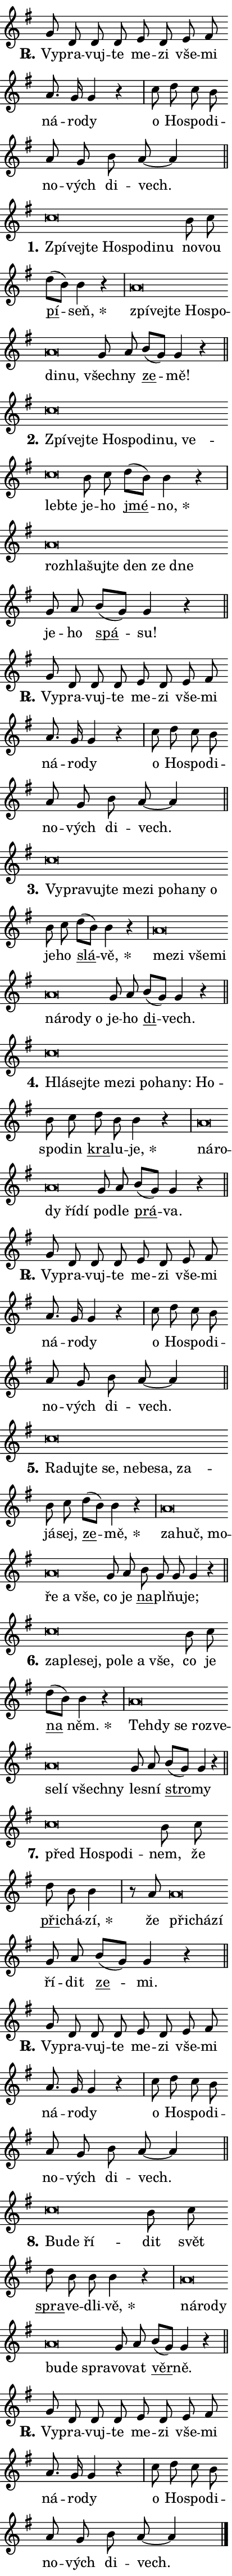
\version "2.24.0"
\header { tagline = "" }
\paper {
  indent = 0\cm
  top-margin = 0\cm
  right-margin = 0.13\cm % to fit lyric hyphens
  bottom-margin = 0\cm
  left-margin = 0\cm
  paper-width = 7\cm
  page-breaking = #ly:one-page-breaking
  system-system-spacing.basic-distance = #11
  score-system-spacing.basic-distance = #11
  ragged-last = ##f
}


%% Author: Thomas Morley
%% https://lists.gnu.org/archive/html/lilypond-user/2020-05/msg00002.html
#(define (line-position grob)
"Returns position of @var[grob} in current system:
   @code{'start}, if at first time-step
   @code{'end}, if at last time-step
   @code{'middle} otherwise
"
  (let* ((col (ly:item-get-column grob))
         (ln (ly:grob-object col 'left-neighbor))
         (rn (ly:grob-object col 'right-neighbor))
         (col-to-check-left (if (ly:grob? ln) ln col))
         (col-to-check-right (if (ly:grob? rn) rn col))
         (break-dir-left
           (and
             (ly:grob-property col-to-check-left 'non-musical #f)
             (ly:item-break-dir col-to-check-left)))
         (break-dir-right
           (and
             (ly:grob-property col-to-check-right 'non-musical #f)
             (ly:item-break-dir col-to-check-right))))
        (cond ((eqv? 1 break-dir-left) 'start)
              ((eqv? -1 break-dir-right) 'end)
              (else 'middle))))

#(define (tranparent-at-line-position vctor)
  (lambda (grob)
  "Relying on @code{line-position} select the relevant enry from @var{vctor}.
Used to determine transparency,"
    (case (line-position grob)
      ((end) (not (vector-ref vctor 0)))
      ((middle) (not (vector-ref vctor 1)))
      ((start) (not (vector-ref vctor 2))))))

noteHeadBreakVisibility =
#(define-music-function (break-visibility)(vector?)
"Makes @code{NoteHead}s transparent relying on @var{break-visibility}"
#{
  \override NoteHead.transparent =
    #(tranparent-at-line-position break-visibility)
#})

#(define delete-ledgers-for-transparent-note-heads
  (lambda (grob)
    "Reads whether a @code{NoteHead} is transparent.
If so this @code{NoteHead} is removed from @code{'note-heads} from
@var{grob}, which is supposed to be @code{LedgerLineSpanner}.
As a result ledgers are not printed for this @code{NoteHead}"
    (let* ((nhds-array (ly:grob-object grob 'note-heads))
           (nhds-list
             (if (ly:grob-array? nhds-array)
                 (ly:grob-array->list nhds-array)
                 '()))
           ;; Relies on the transparent-property being done before
           ;; Staff.LedgerLineSpanner.after-line-breaking is executed.
           ;; This is fragile ...
           (to-keep
             (remove
               (lambda (nhd)
                 (ly:grob-property nhd 'transparent #f))
               nhds-list)))
      ;; TODO find a better method to iterate over grob-arrays, similiar
      ;; to filter/remove etc for lists
      ;; For now rebuilt from scratch
      (set! (ly:grob-object grob 'note-heads)  '())
      (for-each
        (lambda (nhd)
          (ly:pointer-group-interface::add-grob grob 'note-heads nhd))
        to-keep))))

squashNotes = {
  \override NoteHead.X-extent = #'(-0.2 . 0.2)
  \override NoteHead.Y-extent = #'(-0.75 . 0)
  \override NoteHead.stencil =
    #(lambda (grob)
       (let ((pos (ly:grob-property grob 'staff-position)))
         (begin
           (if (< pos -7) (display "ERROR: Lower brevis then expected\n") (display "OK: Expected brevis position\n"))
           (if (<= pos -6) ly:text-interface::print ly:note-head::print))))
}
unSquashNotes = {
  \revert NoteHead.X-extent
  \revert NoteHead.Y-extent
  \revert NoteHead.stencil
}

hideNotes = \noteHeadBreakVisibility #begin-of-line-visible
unHideNotes = \noteHeadBreakVisibility #all-visible

% work-around for resetting accidentals
% https://lilypond.org/doc/v2.23/Documentation/notation/displaying-rhythms#unmetered-music
cadenzaMeasure = {
  \cadenzaOff
  \partial 1024 s1024
  \cadenzaOn
}

#(define-markup-command (accent layout props text) (markup?)
  "Underline accented syllable"
  (interpret-markup layout props
    #{\markup \override #'(offset . 4.3) \underline { #text }#}))

responsum = \markup \concat {
  "R" \hspace #-1.05 \path #0.1 #'((moveto 0 0.07) (lineto 0.9 0.8)) \hspace #0.05 "."
}

spaceSize = #0.6828661417322834 % exact space size for TeX Gyre Schola

\layout {
  \context {
    \Staff
    \remove "Time_signature_engraver"
    \override LedgerLineSpanner.after-line-breaking = #delete-ledgers-for-transparent-note-heads
  }
  \context {
    \Lyrics {
      \override LyricSpace.minimum-distance = \spaceSize
      \override LyricText.font-name = #"TeX Gyre Schola"
      \override LyricText.font-size = 1
      \override StanzaNumber.font-name = #"TeX Gyre Schola Bold"
      \override StanzaNumber.font-size = 1
    }
  }
  \context {
    \Score 
    \override NoteHead.text =
      #(lambda (grob) 
        (let ((pos (ly:grob-property grob 'staff-position)))
          #{\markup {
            \combine
              \halign #-0.55 \raise #(if (= pos -6) 0 0.5) \override #'(thickness . 2) \draw-line #'(3.2 . 0)
              \musicglyph "noteheads.sM1"
          }#}))
  }
}

% magnetic-lyrics.ily
%
%   written by
%     Jean Abou Samra <jean@abou-samra.fr>
%     Werner Lemberg <wl@gnu.org>
%
%   adapted by
%     Jiri Hon <jiri.hon@gmail.com>
%
% Version 2022-Apr-15

% https://www.mail-archive.com/lilypond-user@gnu.org/msg149350.html

#(define (Left_hyphen_pointer_engraver context)
   "Collect syllable-hyphen-syllable occurrences in lyrics and store
them in properties.  This engraver only looks to the left.  For
example, if the lyrics input is @code{foo -- bar}, it does the
following.

@itemize @bullet
@item
Set the @code{text} property of the @code{LyricHyphen} grob between
@q{foo} and @q{bar} to @code{foo}.

@item
Set the @code{left-hyphen} property of the @code{LyricText} grob with
text @q{foo} to the @code{LyricHyphen} grob between @q{foo} and
@q{bar}.
@end itemize

Use this auxiliary engraver in combination with the
@code{lyric-@/text::@/apply-@/magnetic-@/offset!} hook."
   (let ((hyphen #f)
         (text #f))
     (make-engraver
      (acknowledgers
       ((lyric-syllable-interface engraver grob source-engraver)
        (set! text grob)))
      (end-acknowledgers
       ((lyric-hyphen-interface engraver grob source-engraver)
        ;(when (not (grob::has-interface grob 'lyric-space-interface))
          (set! hyphen grob)));)
      ((stop-translation-timestep engraver)
       (when (and text hyphen)
         (ly:grob-set-object! text 'left-hyphen hyphen))
       (set! text #f)
       (set! hyphen #f)))))

#(define (lyric-text::apply-magnetic-offset! grob)
   "If the space between two syllables is less than the value in
property @code{LyricText@/.details@/.squash-threshold}, move the right
syllable to the left so that it gets concatenated with the left
syllable.

Use this function as a hook for
@code{LyricText@/.after-@/line-@/breaking} if the
@code{Left_@/hyphen_@/pointer_@/engraver} is active."
   (let ((hyphen (ly:grob-object grob 'left-hyphen #f)))
     (when hyphen
       (let ((left-text (ly:spanner-bound hyphen LEFT)))
         (when (grob::has-interface left-text 'lyric-syllable-interface)
           (let* ((common (ly:grob-common-refpoint grob left-text X))
                  (this-x-ext (ly:grob-extent grob common X))
                  (left-x-ext
                   (begin
                     ;; Trigger magnetism for left-text.
                     (ly:grob-property left-text 'after-line-breaking)
                     (ly:grob-extent left-text common X)))
                  ;; `delta` is the gap width between two syllables.
                  (delta (- (interval-start this-x-ext)
                            (interval-end left-x-ext)))
                  (details (ly:grob-property grob 'details))
                  (threshold (assoc-get 'squash-threshold details 0.2)))
             (when (< delta threshold)
               (let* (;; We have to manipulate the input text so that
                      ;; ligatures crossing syllable boundaries are not
                      ;; disabled.  For languages based on the Latin
                      ;; script this is essentially a beautification.
                      ;; However, for non-Western scripts it can be a
                      ;; necessity.
                      (lt (ly:grob-property left-text 'text))
                      (rt (ly:grob-property grob 'text))
                      (is-space (grob::has-interface hyphen 'lyric-space-interface))
                      (space (if is-space " " ""))
                      (extra-delta (if is-space spaceSize 0))
                      ;; Append new syllable.
                      (ltrt-space (if (and (string? lt) (string? rt))
                                (string-append lt space rt)
                                (make-concat-markup (list lt space rt))))
                      ;; Right-align `ltrt` to the right side.
                      (ltrt-space-markup (grob-interpret-markup
                               grob
                               (make-translate-markup
                                (cons (interval-length this-x-ext) 0)
                                (make-right-align-markup ltrt-space)))))
                 (begin
                   ;; Don't print `left-text`.
                   (ly:grob-set-property! left-text 'stencil #f)
                   ;; Set text and stencil (which holds all collected
                   ;; syllables so far) and shift it to the left.
                   (ly:grob-set-property! grob 'text ltrt-space)
                   (ly:grob-set-property! grob 'stencil ltrt-space-markup)
                   (ly:grob-translate-axis! grob (- (- delta extra-delta)) X))))))))))


#(define (lyric-hyphen::displace-bounds-first grob)
   ;; Make very sure this callback isn't triggered too early.
   (let ((left (ly:spanner-bound grob LEFT))
         (right (ly:spanner-bound grob RIGHT)))
     (ly:grob-property left 'after-line-breaking)
     (ly:grob-property right 'after-line-breaking)
     (ly:lyric-hyphen::print grob)))

squashThreshold = #0.4

\layout {
  \context {
    \Lyrics
    \consists #Left_hyphen_pointer_engraver
    \override LyricText.after-line-breaking =
      #lyric-text::apply-magnetic-offset!
    \override LyricHyphen.stencil = #lyric-hyphen::displace-bounds-first
    \override LyricText.details.squash-threshold = \squashThreshold
    \override LyricHyphen.minimum-distance = 0
    \override LyricHyphen.minimum-length = \squashThreshold
  }
}

squashText = \override LyricText.details.squash-threshold = 9999
unSquashText = \override LyricText.details.squash-threshold = \squashThreshold

leftText = \override LyricText.self-alignment-X = #LEFT
unLeftText = \revert LyricText.self-alignment-X

starOffset = #(lambda (grob) 
                (let ((x_offset (ly:self-alignment-interface::aligned-on-x-parent grob)))
                  (if (= x_offset 0) 0 (+ x_offset 1.2))))

star = #(define-music-function (syllable)(string?)
"Append star separator at the end of a syllable"
#{
  \once \override LyricText.X-offset = #starOffset
  \lyricmode { \markup {
    #syllable
    \override #'((font-name . "TeX Gyre Schola Bold")) \hspace #0.2 \lower #0.65 \larger "*"
  } }
#})

starAccent = #(define-music-function (syllable)(string?)
"Append star separator at the end of a syllable and make accent"
#{
  \once \override LyricText.X-offset = #starOffset
  \lyricmode { \markup {
    \accent #syllable
    \override #'((font-name . "TeX Gyre Schola Bold")) \hspace #0.2 \lower #0.65 \larger "*"
  } }
#})

breath = #(define-music-function (syllable)(string?)
"Append breathing indicator at the end of a syllable"
#{
  \lyricmode { \markup { #syllable "+" } }
#})

optionalBreath = #(define-music-function (syllable)(string?)
"Append optional breathing indicator at the end of a syllable"
#{
  \lyricmode { \markup { #syllable "(+)" } }
#})


\score {
    <<
        \new Voice = "melody" { \cadenzaOn \key g \major \relative { g'8 d d d e d e fis \bar "" a8. g16 g4 r \cadenzaMeasure \bar "|" c8 d c b \bar "" a g b a~ a4 \cadenzaMeasure \bar "||" \break } }
        \new Lyrics \lyricsto "melody" { \lyricmode { \set stanza = \responsum
Vy -- pra -- vuj -- te me -- zi vše -- mi ná -- ro -- dy o Ho -- spo -- di -- no -- vých di -- vech. } }
    >>
    \layout {}
}

\score {
    <<
        \new Voice = "melody" { \cadenzaOn \key g \major \relative { \squashNotes c''\breve*1/16 \hideNotes \breve*1/16 \bar "" \breve*1/16 \bar "" \breve*1/16 \bar "" \breve*1/16 \bar "" \breve*1/16 \breve*1/16 \bar "" \unHideNotes \unSquashNotes b8 c \bar "" d[( b)] b4 r \cadenzaMeasure \bar "|" \squashNotes a\breve*1/16 \hideNotes \breve*1/16 \bar "" \breve*1/16 \bar "" \breve*1/16 \bar "" \breve*1/16 \bar "" \breve*1/16 \breve*1/16 \bar "" \unHideNotes \unSquashNotes g8 a \bar "" b[( g)] g4 r \cadenzaMeasure \bar "||" \break } }
        \new Lyrics \lyricsto "melody" { \lyricmode { \set stanza = "1."
\leftText Zpí -- \squashText vej -- te Ho -- spo -- di -- nu \unLeftText \unSquashText no -- vou \markup \accent pí -- \star seň, \leftText zpí -- \squashText vej -- te Ho -- spo -- di -- nu, \unLeftText \unSquashText všech -- ny \markup \accent ze -- mě! } }
    >>
    \layout {}
}

\score {
    <<
        \new Voice = "melody" { \cadenzaOn \key g \major \relative { \squashNotes c''\breve*1/16 \hideNotes \breve*1/16 \bar "" \breve*1/16 \bar "" \breve*1/16 \bar "" \breve*1/16 \bar "" \breve*1/16 \bar "" \breve*1/16 \bar "" \breve*1/16 \bar "" \breve*1/16 \breve*1/16 \bar "" \unHideNotes \unSquashNotes b8 c \bar "" d[( b)] b4 r \cadenzaMeasure \bar "|" \squashNotes a\breve*1/16 \hideNotes \breve*1/16 \bar "" \breve*1/16 \bar "" \breve*1/16 \bar "" \breve*1/16 \bar "" \breve*1/16 \breve*1/16 \bar "" \unHideNotes \unSquashNotes g8 a \bar "" b[( g)] g4 r \cadenzaMeasure \bar "||" \break } }
        \new Lyrics \lyricsto "melody" { \lyricmode { \set stanza = "2."
\leftText Zpí -- \squashText vej -- te Ho -- spo -- di -- nu, ve -- leb -- te \unLeftText \unSquashText je -- ho \markup \accent jmé -- \star no, \leftText roz -- \squashText hla -- šuj -- te den ze dne \unLeftText \unSquashText je -- ho \markup \accent spá -- su! } }
    >>
    \layout {}
}

\score {
    <<
        \new Voice = "melody" { \cadenzaOn \key g \major \relative { g'8 d d d e d e fis \bar "" a8. g16 g4 r \cadenzaMeasure \bar "|" c8 d c b \bar "" a g b a~ a4 \cadenzaMeasure \bar "||" \break } }
        \new Lyrics \lyricsto "melody" { \lyricmode { \set stanza = \responsum
Vy -- pra -- vuj -- te me -- zi vše -- mi ná -- ro -- dy o Ho -- spo -- di -- no -- vých di -- vech. } }
    >>
    \layout {}
}

\score {
    <<
        \new Voice = "melody" { \cadenzaOn \key g \major \relative { \squashNotes c''\breve*1/16 \hideNotes \breve*1/16 \bar "" \breve*1/16 \bar "" \breve*1/16 \bar "" \breve*1/16 \bar "" \breve*1/16 \bar "" \breve*1/16 \bar "" \breve*1/16 \bar "" \breve*1/16 \breve*1/16 \bar "" \unHideNotes \unSquashNotes b8 c \bar "" d[( b)] b4 r \cadenzaMeasure \bar "|" \squashNotes a\breve*1/16 \hideNotes \breve*1/16 \bar "" \breve*1/16 \bar "" \breve*1/16 \bar "" \breve*1/16 \bar "" \breve*1/16 \bar "" \breve*1/16 \breve*1/16 \bar "" \unHideNotes \unSquashNotes g8 a \bar "" b[( g)] g4 r \cadenzaMeasure \bar "||" \break } }
        \new Lyrics \lyricsto "melody" { \lyricmode { \set stanza = "3."
\leftText Vy -- \squashText pra -- vuj -- te me -- zi po -- ha -- ny o \unLeftText \unSquashText je -- ho \markup \accent slá -- \star vě, \leftText me -- \squashText zi vše -- mi ná -- ro -- dy o \unLeftText \unSquashText je -- ho \markup \accent di -- vech. } }
    >>
    \layout {}
}

\score {
    <<
        \new Voice = "melody" { \cadenzaOn \key g \major \relative { \squashNotes c''\breve*1/16 \hideNotes \breve*1/16 \bar "" \breve*1/16 \bar "" \breve*1/16 \bar "" \breve*1/16 \bar "" \breve*1/16 \bar "" \breve*1/16 \bar "" \breve*1/16 \breve*1/16 \bar "" \unHideNotes \unSquashNotes b8 c \bar "" d b b4 r \cadenzaMeasure \bar "|" \squashNotes a\breve*1/16 \hideNotes \breve*1/16 \bar "" \breve*1/16 \bar "" \breve*1/16 \breve*1/16 \bar "" \unHideNotes \unSquashNotes g8 a \bar "" b[( g)] g4 r \cadenzaMeasure \bar "||" \break } }
        \new Lyrics \lyricsto "melody" { \lyricmode { \set stanza = "4."
\leftText Hlá -- \squashText sej -- te me -- zi po -- ha -- ny: Ho -- \unLeftText \unSquashText spo -- din \markup \accent kra -- lu -- \star je, \leftText ná -- \squashText ro -- dy ří -- dí \unLeftText \unSquashText po -- dle \markup \accent prá -- va. } }
    >>
    \layout {}
}

\score {
    <<
        \new Voice = "melody" { \cadenzaOn \key g \major \relative { g'8 d d d e d e fis \bar "" a8. g16 g4 r \cadenzaMeasure \bar "|" c8 d c b \bar "" a g b a~ a4 \cadenzaMeasure \bar "||" \break } }
        \new Lyrics \lyricsto "melody" { \lyricmode { \set stanza = \responsum
Vy -- pra -- vuj -- te me -- zi vše -- mi ná -- ro -- dy o Ho -- spo -- di -- no -- vých di -- vech. } }
    >>
    \layout {}
}

\score {
    <<
        \new Voice = "melody" { \cadenzaOn \key g \major \relative { \squashNotes c''\breve*1/16 \hideNotes \breve*1/16 \bar "" \breve*1/16 \bar "" \breve*1/16 \bar "" \breve*1/16 \bar "" \breve*1/16 \bar "" \breve*1/16 \breve*1/16 \bar "" \unHideNotes \unSquashNotes b8 c \bar "" d[( b)] b4 r \cadenzaMeasure \bar "|" \squashNotes a\breve*1/16 \hideNotes \breve*1/16 \bar "" \breve*1/16 \bar "" \breve*1/16 \bar "" \breve*1/16 \breve*1/16 \bar "" \unHideNotes \unSquashNotes g8 a \bar "" b g g g4 r \cadenzaMeasure \bar "||" \break } }
        \new Lyrics \lyricsto "melody" { \lyricmode { \set stanza = "5."
\leftText Ra -- \squashText duj -- te se, ne -- be -- sa, za -- \unLeftText \unSquashText já -- sej, \markup \accent ze -- \star mě, \leftText za -- \squashText huč, mo -- ře a vše, \unLeftText \unSquashText co je \markup \accent na -- pl -- ňu -- je; } }
    >>
    \layout {}
}

\score {
    <<
        \new Voice = "melody" { \cadenzaOn \key g \major \relative { \squashNotes c''\breve*1/16 \hideNotes \breve*1/16 \bar "" \breve*1/16 \bar "" \breve*1/16 \bar "" \breve*1/16 \bar "" \breve*1/16 \breve*1/16 \bar "" \unHideNotes \unSquashNotes b8 c \bar "" d[( b)] b4 r \cadenzaMeasure \bar "|" \squashNotes a\breve*1/16 \hideNotes \breve*1/16 \bar "" \breve*1/16 \bar "" \breve*1/16 \bar "" \breve*1/16 \bar "" \breve*1/16 \bar "" \breve*1/16 \bar "" \breve*1/16 \breve*1/16 \bar "" \unHideNotes \unSquashNotes g8 a \bar "" b[( g)] g4 r \cadenzaMeasure \bar "||" \break } }
        \new Lyrics \lyricsto "melody" { \lyricmode { \set stanza = "6."
\leftText za -- \squashText ple -- sej, po -- le a vše, \unLeftText \unSquashText co je \markup \accent na \star něm. \leftText Teh -- \squashText dy se roz -- ve -- se -- lí všech -- ny \unLeftText \unSquashText le -- sní \markup \accent stro -- my } }
    >>
    \layout {}
}

\score {
    <<
        \new Voice = "melody" { \cadenzaOn \key g \major \relative { \squashNotes c''\breve*1/16 \hideNotes \breve*1/16 \bar "" \breve*1/16 \breve*1/16 \bar "" \unHideNotes \unSquashNotes b8 c \bar "" d b b4 \cadenzaMeasure \bar "|" r8 a \squashNotes a\breve*1/16 \hideNotes \breve*1/16 \breve*1/16 \bar "" \unHideNotes \unSquashNotes g8 a \bar "" b[( g)] g4 r \cadenzaMeasure \bar "||" \break } }
        \new Lyrics \lyricsto "melody" { \lyricmode { \set stanza = "7."
\leftText před \squashText Ho -- spo -- di -- \unLeftText \unSquashText nem, že \markup \accent při -- chá -- \star zí, že \leftText při -- \squashText chá -- zí \unLeftText \unSquashText ří -- dit \markup \accent ze -- mi. } }
    >>
    \layout {}
}

\score {
    <<
        \new Voice = "melody" { \cadenzaOn \key g \major \relative { g'8 d d d e d e fis \bar "" a8. g16 g4 r \cadenzaMeasure \bar "|" c8 d c b \bar "" a g b a~ a4 \cadenzaMeasure \bar "||" \break } }
        \new Lyrics \lyricsto "melody" { \lyricmode { \set stanza = \responsum
Vy -- pra -- vuj -- te me -- zi vše -- mi ná -- ro -- dy o Ho -- spo -- di -- no -- vých di -- vech. } }
    >>
    \layout {}
}

\score {
    <<
        \new Voice = "melody" { \cadenzaOn \key g \major \relative { \squashNotes c''\breve*1/16 \hideNotes \breve*1/16 \breve*1/16 \bar "" \unHideNotes \unSquashNotes b8 c \bar "" d b b b4 r \cadenzaMeasure \bar "|" \squashNotes a\breve*1/16 \hideNotes \breve*1/16 \bar "" \breve*1/16 \bar "" \breve*1/16 \bar "" \breve*1/16 \breve*1/16 \bar "" \unHideNotes \unSquashNotes g8 a \bar "" b[( g)] g4 r \cadenzaMeasure \bar "||" \break } }
        \new Lyrics \lyricsto "melody" { \lyricmode { \set stanza = "8."
\leftText Bu -- \squashText de ří -- \unLeftText \unSquashText dit svět \markup \accent spra -- ve -- dli -- \star vě, \leftText ná -- \squashText ro -- dy bu -- de spra -- \unLeftText \unSquashText vo -- vat \markup \accent věr -- ně. } }
    >>
    \layout {}
}

\score {
    <<
        \new Voice = "melody" { \cadenzaOn \key g \major \relative { g'8 d d d e d e fis \bar "" a8. g16 g4 r \cadenzaMeasure \bar "|" c8 d c b \bar "" a g b a~ a4 \cadenzaMeasure \bar "||" \break } \bar "|." }
        \new Lyrics \lyricsto "melody" { \lyricmode { \set stanza = \responsum
Vy -- pra -- vuj -- te me -- zi vše -- mi ná -- ro -- dy o Ho -- spo -- di -- no -- vých di -- vech. } }
    >>
    \layout {}
}
